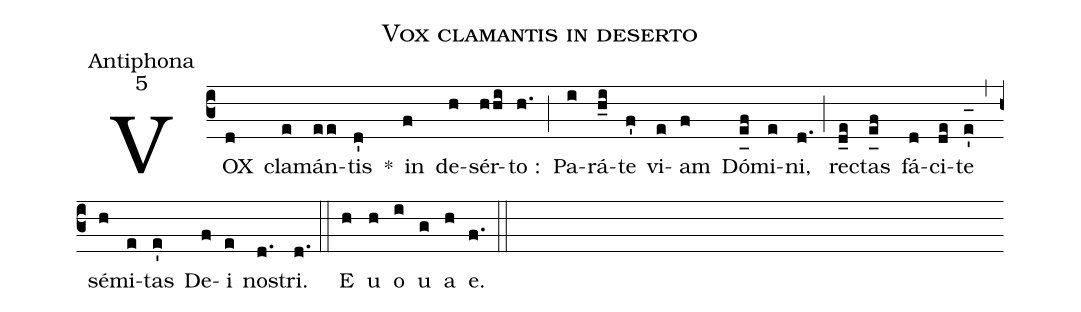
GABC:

name:Vox clamantis in deserto;
office-part:Antiphona;
mode:5;
%%
(c3) VOX(d) cla(e)mán(ee)tis(d') *() in(f) de(h)sér(hhi)to :(h.) (;) Pa(i)rá(h_i)te(f') vi(e)am(f) Dó(e_[uh:l]f)mi(e)ni,(d.) (;) re(d_e)ctas(e_[uh:l]f) fá(d)ci(de)te(e'_[oh:h]) (,) sé(h)mi(e)tas(e') De(f)i(e) no(d.)stri.(d.) (::) <eu>E(h) u(h) o(i) u(g) a(h) e.</eu>(f.) (::)
